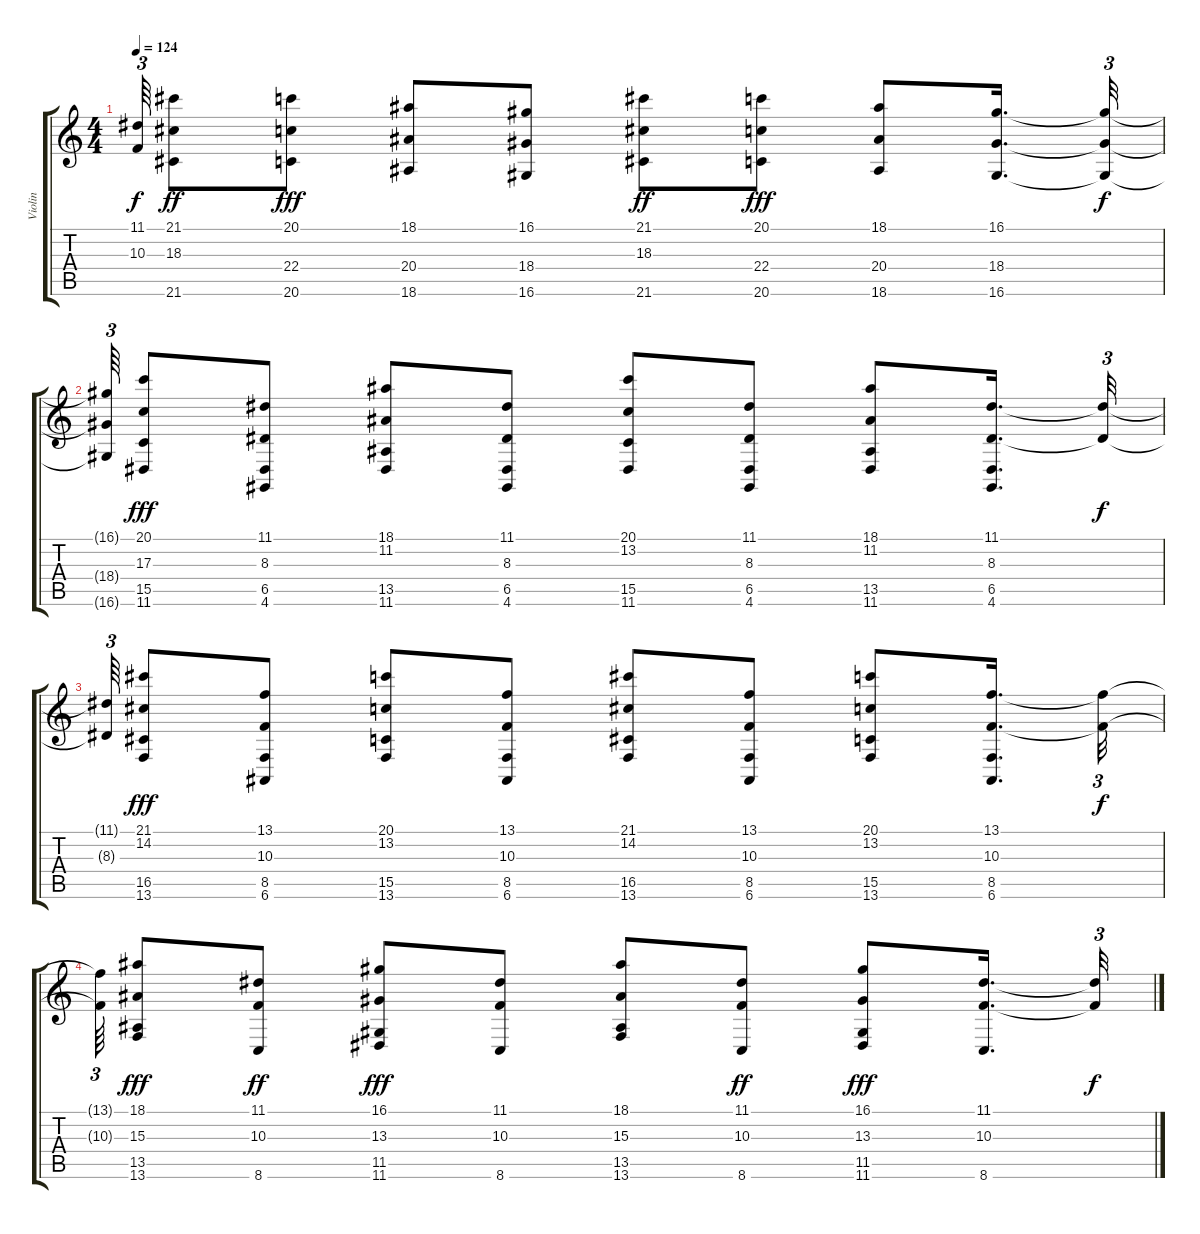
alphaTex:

\track ("Violin" "Violin") {instrument stringensemble1}
\staff {score tabs}
\tuning (E4 B3 G3 D3 A2 E2) {hide}
\ts (4 4)
\tempo 124
\clef g2
\ks c
(11.1{t} 10.3{t}).64{tu (3 2) dy f} (21.1 18.3 21.6).8{dy ff} (20.1 22.4 20.6).8{dy fff} (18.1 20.4 18.6).8 (16.1 18.4 16.6).8 (21.1 18.3 21.6).8{dy ff} (20.1 22.4 20.6).8{dy fff} (18.1 20.4 18.6).8 (16.1 18.4 16.6).16{d} (16.1{t} 18.4{t} 16.6{t}).32{tu (3 2) dy f} |
(16.1{t} 18.4{t} 16.6{t}).64{tu (3 2)} (20.1 17.3 15.5 11.6).8{dy fff} (11.1 8.3 6.5 4.6).8 (18.1 11.2 13.5 11.6).8 (11.1 8.3 6.5 4.6).8 (20.1 13.2 15.5 11.6).8 (11.1 8.3 6.5 4.6).8 (18.1 11.2 13.5 11.6).8 (11.1 8.3 6.5 4.6).16{d} (11.1{t} 8.3{t}).32{tu (3 2) dy f} |
(11.1{t} 8.3{t}).64{tu (3 2)} (21.1 14.2 16.5 13.6).8{dy fff} (13.1 10.3 8.5 6.6).8 (20.1 13.2 15.5 13.6).8 (13.1 10.3 8.5 6.6).8 (21.1 14.2 16.5 13.6).8 (13.1 10.3 8.5 6.6).8 (20.1 13.2 15.5 13.6).8 (13.1 10.3 8.5 6.6).16{d} (13.1{t} 10.3{t}).32{tu (3 2) dy f} |
(13.1{t} 10.3{t}).64{tu (3 2)} (18.1 15.3 13.5 13.6).8{dy fff} (11.1 10.3 8.6).8{dy ff} (16.1 13.3 11.5 11.6).8{dy fff} (11.1 10.3 8.6).8 (18.1 15.3 13.5 13.6).8 (11.1 10.3 8.6).8{dy ff} (16.1 13.3 11.5 11.6).8{dy fff} (11.1 10.3 8.6).16{d} (11.1{t} 10.3{t}).32{tu (3 2) dy f}
